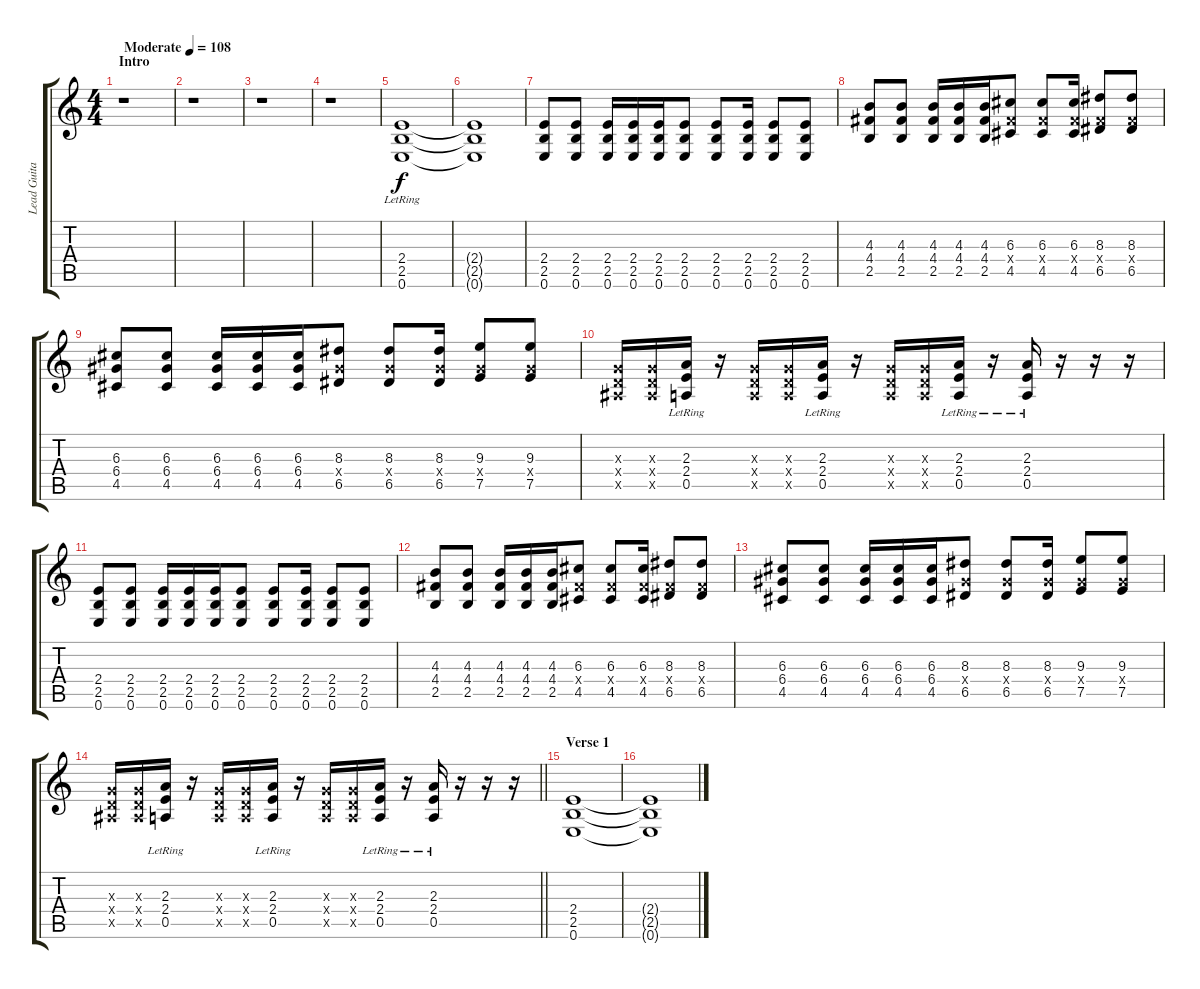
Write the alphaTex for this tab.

\track ("Lead Guitar" "Lead Guita") {instrument electricguitarclean}
\staff {score tabs}
\tuning (E4 B3 G3 D3 A2 E2) {hide}
\ts (4 4)
\section ("" "Intro")
\tempo (108 "Moderate")
\clef g2
\ks c
r.1{dy f instrument electricguitarclean} |
r.1 |
r.1 |
r.1 |
(2.4{lr} 2.5{lr} 0.6{lr}).1 |
(2.4{t} 2.5{t} 0.6{t}).1 |
(2.4 2.5 0.6).8 (2.4 2.5 0.6).8 (2.4 2.5 0.6).16 (2.4 2.5 0.6).16 (2.4 2.5 0.6).16 (2.4 2.5 0.6).8 (2.4 2.5 0.6).8 (2.4 2.5 0.6).16 (2.4 2.5 0.6).8 (2.4 2.5 0.6).8 |
(4.3 4.4 2.5).8 (4.3 4.4 2.5).8 (4.3 4.4 2.5).16 (4.3 4.4 2.5).16 (4.3 4.4 2.5).16 (6.3 4.4{x} 4.5).8 (6.3 4.4{x} 4.5).8 (6.3 4.4{x} 4.5).16 (8.3 4.4{x} 6.5).8 (8.3 4.4{x} 6.5).8 |
(6.3 6.4 4.5).8 (6.3 6.4 4.5).8 (6.3 6.4 4.5).16 (6.3 6.4 4.5).16 (6.3 6.4 4.5).16 (8.3 6.4{x} 6.5).8 (8.3 6.4{x} 6.5).8 (8.3 6.4{x} 6.5).16 (9.3 6.4{x} 7.5).8 (9.3 6.4{x} 7.5).8 |
(0.3{x} 0.4{x} 1.5{x}).16 (0.3{x} 0.4{x} 1.5{x}).16 (2.3{lr} 2.4{lr} 0.5{lr}).16 r.16 (0.3{x} 0.4{x} 0.5{x}).16 (0.3{x} 0.4{x} 0.5{x}).16 (2.3{lr} 2.4{lr} 0.5{lr}).16 r.16 (0.3{x} 0.4{x} 0.5{x}).16 (0.3{x} 0.4{x} 0.5{x}).16 (2.3{lr} 2.4{lr} 0.5{lr}).16 r.16 (2.3{lr} 2.4{lr} 0.5{lr}).16 r.16 r.16 r.16 |
(2.4 2.5 0.6).8 (2.4 2.5 0.6).8 (2.4 2.5 0.6).16 (2.4 2.5 0.6).16 (2.4 2.5 0.6).16 (2.4 2.5 0.6).8 (2.4 2.5 0.6).8 (2.4 2.5 0.6).16 (2.4 2.5 0.6).8 (2.4 2.5 0.6).8 |
(4.3 4.4 2.5).8 (4.3 4.4 2.5).8 (4.3 4.4 2.5).16 (4.3 4.4 2.5).16 (4.3 4.4 2.5).16 (6.3 4.4{x} 4.5).8 (6.3 4.4{x} 4.5).8 (6.3 4.4{x} 4.5).16 (8.3 4.4{x} 6.5).8 (8.3 4.4{x} 6.5).8 |
(6.3 6.4 4.5).8 (6.3 6.4 4.5).8 (6.3 6.4 4.5).16 (6.3 6.4 4.5).16 (6.3 6.4 4.5).16 (8.3 6.4{x} 6.5).8 (8.3 6.4{x} 6.5).8 (8.3 6.4{x} 6.5).16 (9.3 6.4{x} 7.5).8 (9.3 6.4{x} 7.5).8 |
\barLineRight lightlight
(0.3{x} 0.4{x} 1.5{x}).16 (0.3{x} 0.4{x} 1.5{x}).16 (2.3{lr} 2.4{lr} 0.5{lr}).16 r.16 (0.3{x} 0.4{x} 0.5{x}).16 (0.3{x} 0.4{x} 0.5{x}).16 (2.3{lr} 2.4{lr} 0.5{lr}).16 r.16 (0.3{x} 0.4{x} 0.5{x}).16 (0.3{x} 0.4{x} 0.5{x}).16 (2.3{lr} 2.4{lr} 0.5{lr}).16 r.16 (2.3{lr} 2.4{lr} 0.5{lr}).16 r.16 r.16 r.16 |
\section ("" "Verse 1")
(2.4 2.5 0.6).1 |
(2.4{t} 2.5{t} 0.6{t}).1
